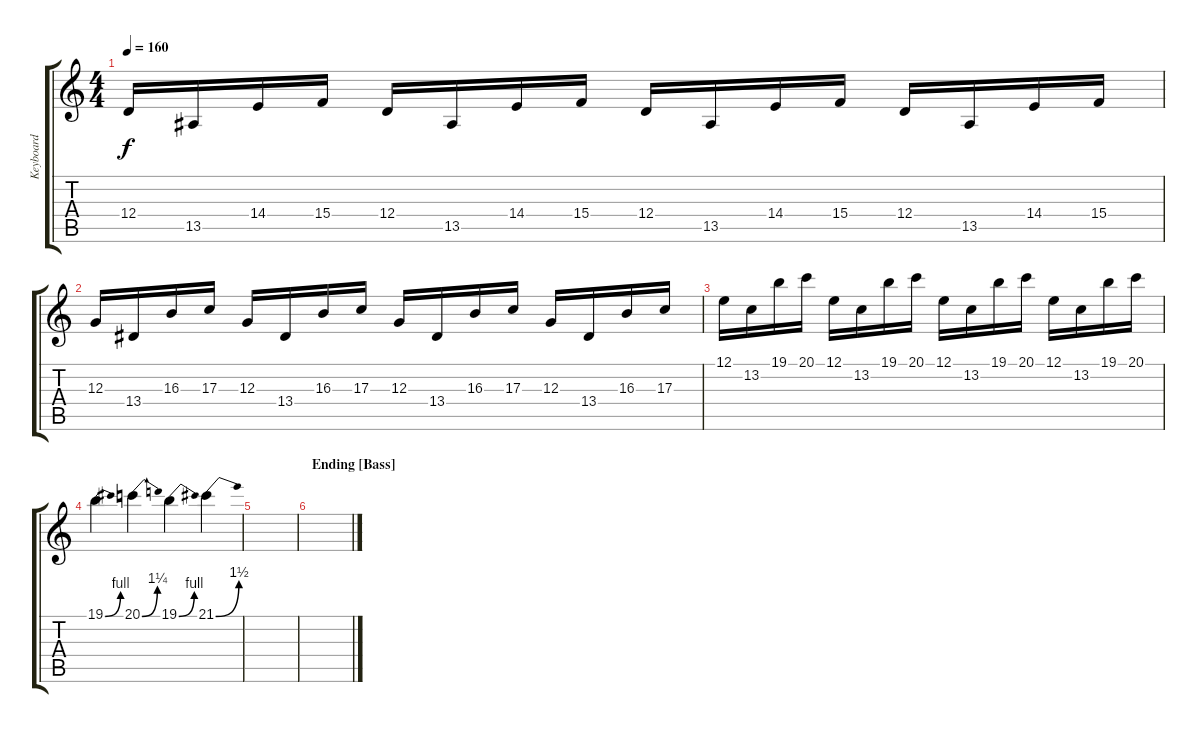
\track ("Keyboard" "Keyboard") {instrument lead1square}
\staff {score tabs}
\tuning (E4 B3 G3 D3 A2 E2) {hide}
\ts (4 4)
\tempo 160
\clef g2
\ks c
12.4.16{dy f} 13.5.16 14.4.16 15.4.16 12.4.16 13.5.16 14.4.16 15.4.16 12.4.16 13.5.16 14.4.16 15.4.16 12.4.16 13.5.16 14.4.16 15.4.16 |
12.3.16 13.4.16 16.3.16 17.3.16 12.3.16 13.4.16 16.3.16 17.3.16 12.3.16 13.4.16 16.3.16 17.3.16 12.3.16 13.4.16 16.3.16 17.3.16 |
12.1.16 13.2.16 19.1.16 20.1.16 12.1.16 13.2.16 19.1.16 20.1.16 12.1.16 13.2.16 19.1.16 20.1.16 12.1.16 13.2.16 19.1.16 20.1.16 |
19.1{be (bend 0 0 60 4)}.4 20.1{be (bend 0 0 60 5)}.4 19.1{be (bend 0 0 60 4)}.4 21.1{be (bend 0 0 60 6)}.4 |
|
\section ("" "Ending [Bass]")
